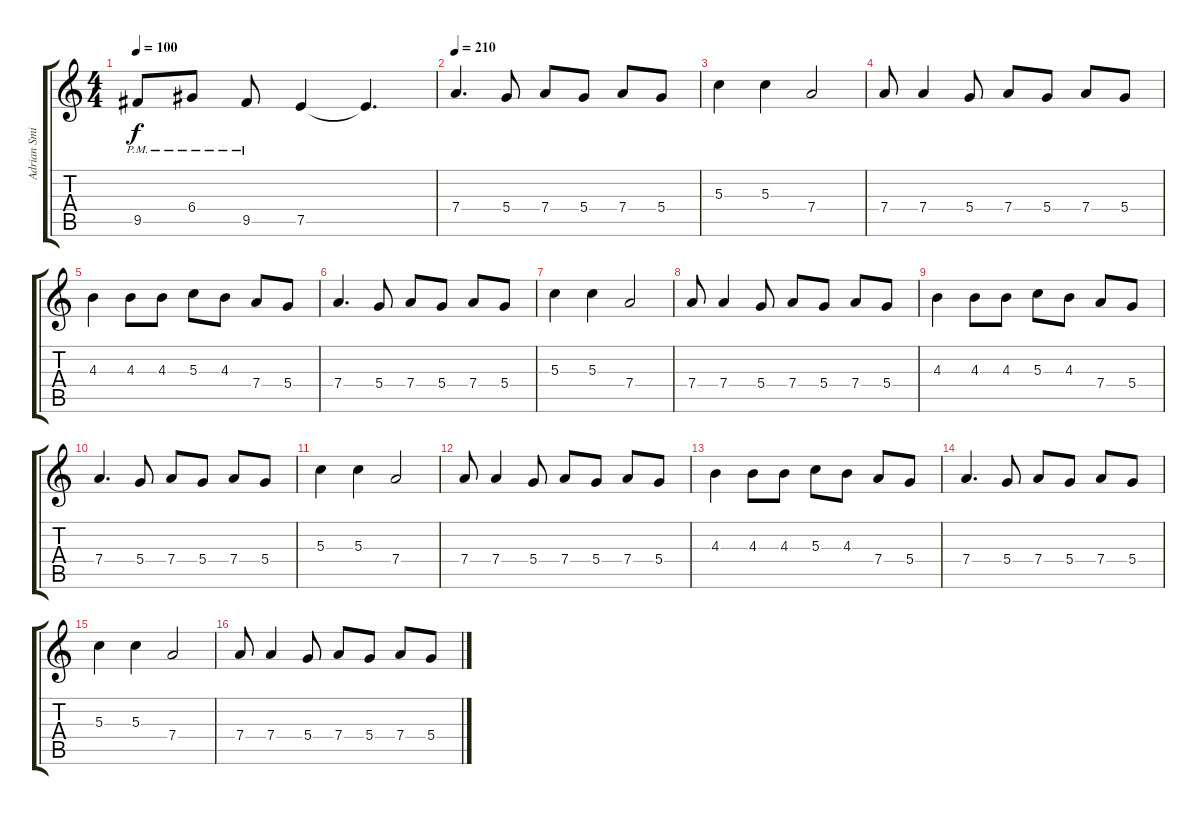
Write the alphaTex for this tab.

\track ("Adrian Smith" "Adrian Smi") {instrument distortionguitar}
\staff {score tabs}
\tuning (E4 B3 G3 D3 A2 E2) {hide}
\ts (4 4)
\tempo 100
\clef g2
\ks c
9.5{pm}.8{dy f} 6.4{pm}.8 9.5{pm}.8 7.5.4 7.5{t}.4{d} |
\tempo 210
7.4.4{d} 5.4.8 7.4.8 5.4.8 7.4.8 5.4.8 |
5.3.4 5.3.4 7.4.2 |
7.4.8 7.4.4 5.4.8 7.4.8 5.4.8 7.4.8 5.4.8 |
4.3.4 4.3.8 4.3.8 5.3.8 4.3.8 7.4.8 5.4.8 |
7.4.4{d} 5.4.8 7.4.8 5.4.8 7.4.8 5.4.8 |
5.3.4 5.3.4 7.4.2 |
7.4.8 7.4.4 5.4.8 7.4.8 5.4.8 7.4.8 5.4.8 |
4.3.4 4.3.8 4.3.8 5.3.8 4.3.8 7.4.8 5.4.8 |
7.4.4{d} 5.4.8 7.4.8 5.4.8 7.4.8 5.4.8 |
5.3.4 5.3.4 7.4.2 |
7.4.8 7.4.4 5.4.8 7.4.8 5.4.8 7.4.8 5.4.8 |
4.3.4 4.3.8 4.3.8 5.3.8 4.3.8 7.4.8 5.4.8 |
7.4.4{d} 5.4.8 7.4.8 5.4.8 7.4.8 5.4.8 |
5.3.4 5.3.4 7.4.2 |
7.4.8 7.4.4 5.4.8 7.4.8 5.4.8 7.4.8 5.4.8
